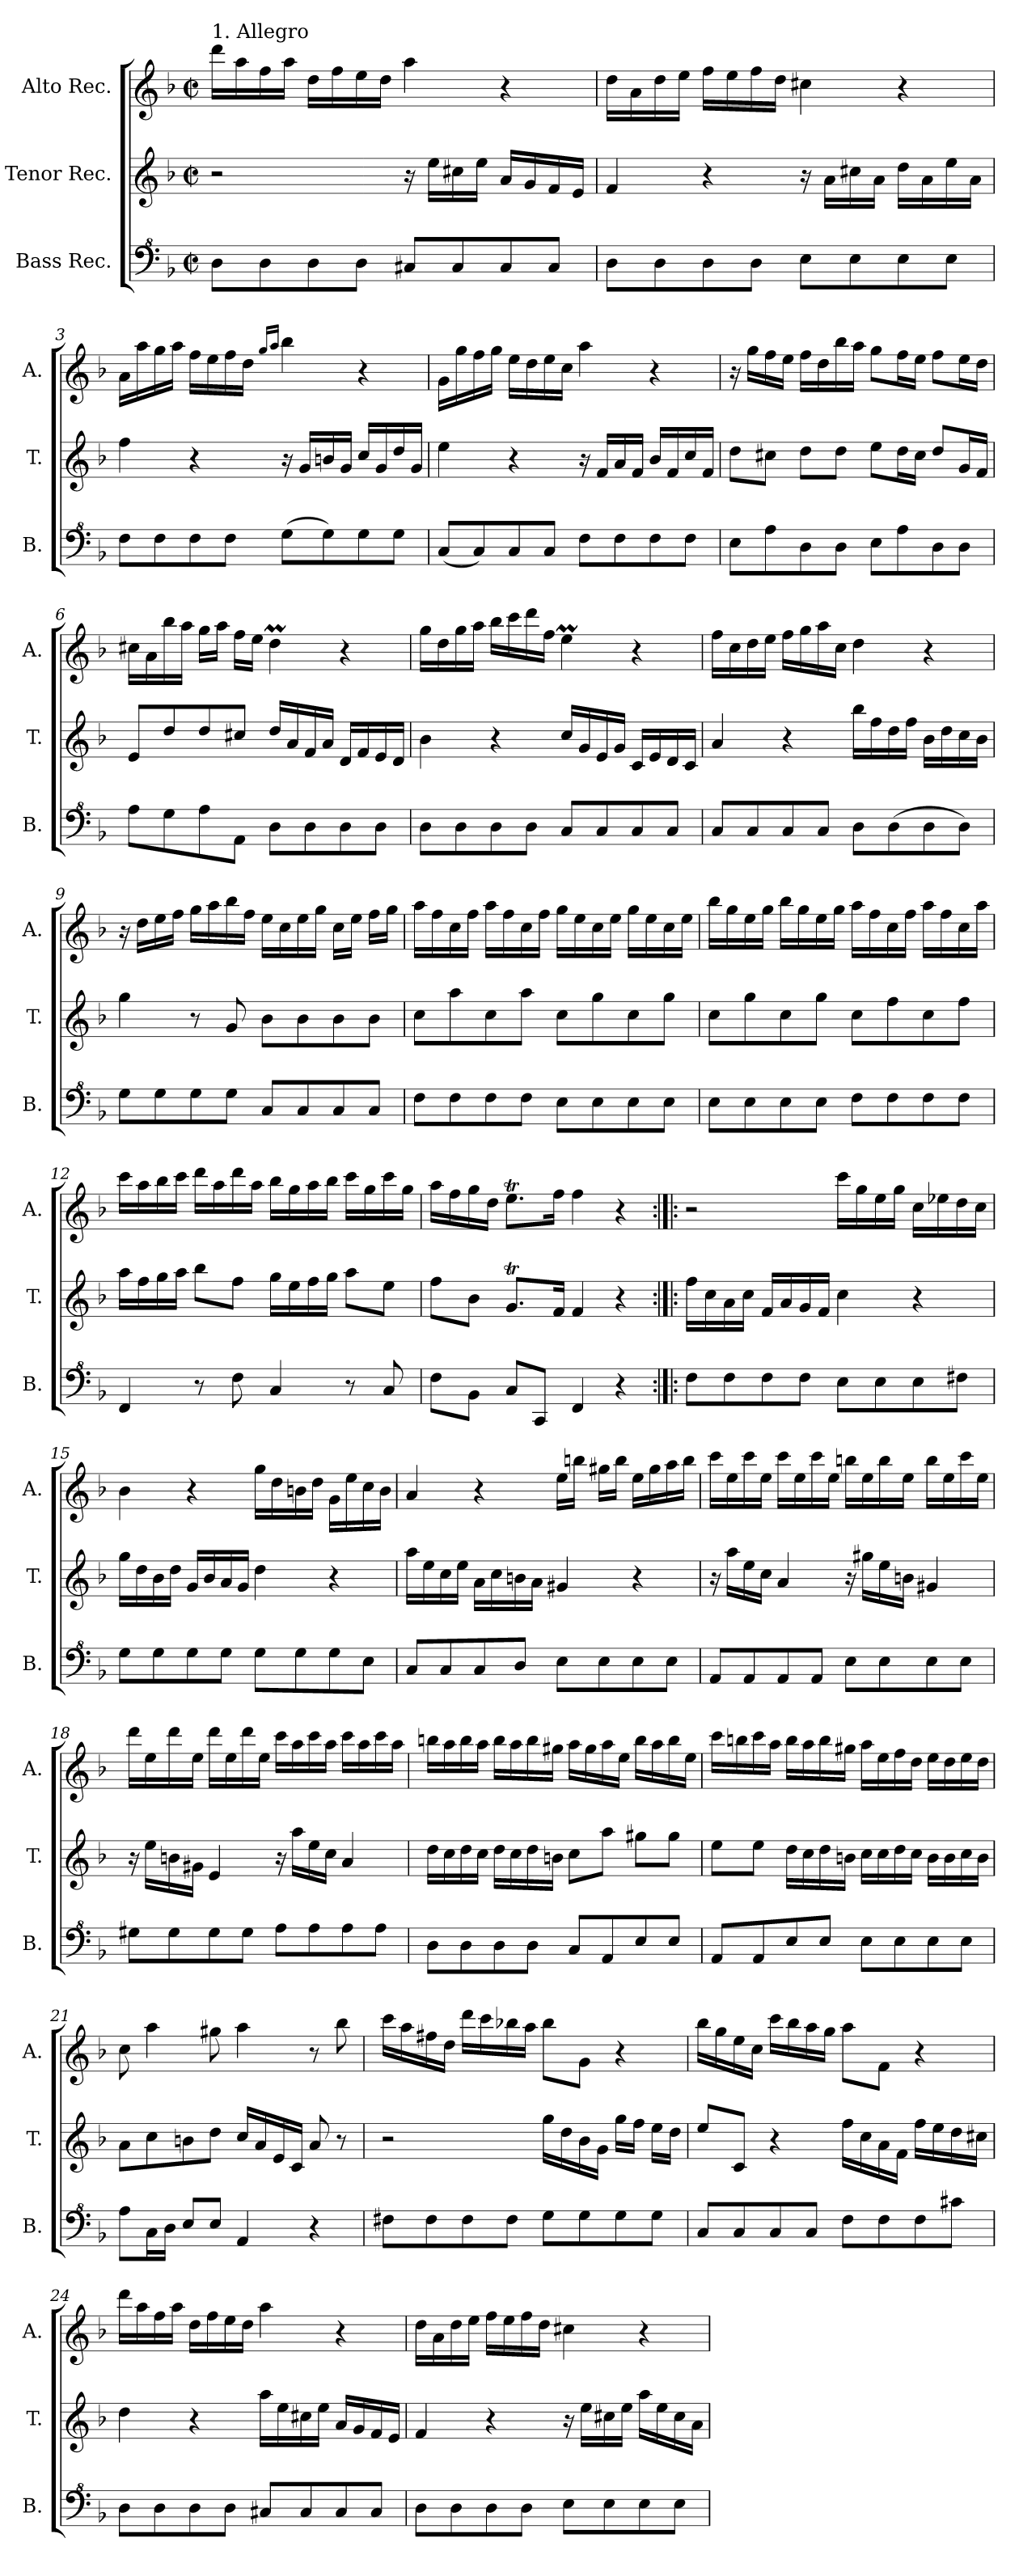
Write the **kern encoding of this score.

**kern	**kern	**kern
*part3	*part2	*part1
*staff3	*staff2	*staff1
*I"Bass Rec.	*I"Tenor Rec.	*I"Alto Rec.
*I'B.	*I'T.	*I'A.
*clefF^4	*clefG2	*clefG2
*k[b-]	*k[b-]	*k[b-]
*M2/2	*M2/2	*M2/2
*met(c|)	*met(c|)	*met(c|)
*MM100	*MM100	*MM100
=1	=1	=1
!	!	!LO:TX:a:t=1. Allegro
8d\L	2r	16ddd\LL
.	.	16aa\
8d\	.	16ff\
.	.	16aa\JJ
8d\	.	16dd\LL
.	.	16ff\
8d\J	.	16ee\
.	.	16dd\JJ
8c#X/L	16r	4aa\
.	16ee\LL	.
8c#/	16cc#X\	.
.	16ee\JJ	.
8c#/	16a/LL	4r
.	16g/	.
8c#/J	16f/	.
.	16e/JJ	.
=2	=2	=2
8d\L	4f/	16dd\LL
.	.	16a\
8d\	.	16dd\
.	.	16ee\JJ
8d\	4r	16ff\LL
.	.	16ee\
8d\J	.	16ff\
.	.	16dd\JJ
8e\L	16r	4cc#X\
.	16a\LL	.
8e\	16cc#X\	.
.	16a\JJ	.
8e\	16dd\LL	4r
.	16a\	.
8e\J	16ee\	.
.	16a\JJ	.
=3	=3	=3
8f\L	4ff\	16a\LL
.	.	16aa\
8f\	.	16gg\
.	.	16aa\JJ
8f\	4r	16ff\LL
.	.	16ee\
8f\J	.	16ff\
.	.	16dd\JJ
.	.	16qgg/LL
.	.	16qaa/JJ
(8g\L	16r	4bb-\
.	16g/LL	.
8g\)	16bn/	.
.	16g/JJ	.
8g\	16cc/LL	4r
.	16g/	.
8g\J	16dd/	.
.	16g/JJ	.
=4	=4	=4
(8c/L	4ee\	16g\LL
.	.	16gg\
8c/)	.	16ff\
.	.	16gg\JJ
8c/	4r	16ee\LL
.	.	16dd\
8c/J	.	16ee\
.	.	16cc\JJ
8f\L	16r	4aa\
.	16f/LL	.
8f\	16a/	.
.	16f/JJ	.
8f\	16b-/LL	4r
.	16f/	.
8f\J	16cc/	.
.	16f/JJ	.
!!LO:LB:g=z
=5	=5	=5
8e\L	8dd\L	16r
.	.	16gg\LL
8a\	8cc#X\J	16ff\
.	.	16ee\JJ
8d\	8dd\L	16ff\LL
.	.	16dd\
8d\J	8dd\J	16bb-\
.	.	16aa\JJ
8e\L	8ee\L	8gg\L
8a\	16dd\L	16ff\L
.	16cc#\JJ	16ee\JJ
8d\	8dd/L	8ff\L
8d\J	16g/L	16ee\L
.	16f/JJ	16dd\JJ
=6	=6	=6
8a\L	8e/L	16cc#X\LL
.	.	16a\
8g\	8dd/	16bb-\
.	.	16aa\JJ
8a\	8dd/	16gg\LL
.	.	16aa\JJ
8A\J	8cc#X/J	16ff\LL
.	.	16ee\JJ
8d\L	16dd/LL	4ddM\
.	16a/	.
8d\	16f/	.
.	16a/JJ	.
8d\	16d/LL	4r
.	16f/	.
8d\J	16e/	.
.	16d/JJ	.
=7	=7	=7
8d\L	4b-\	16gg\LL
.	.	16dd\
8d\	.	16gg\
.	.	16aa\JJ
8d\	4r	16bb-\LL
.	.	16ccc\
8d\J	.	16ddd\
.	.	16ff\JJ
8c/L	16cc/LL	4eem\
.	16g/	.
8c/	16e/	.
.	16g/JJ	.
8c/	16c/LL	4r
.	16e/	.
8c/J	16d/	.
.	16c/JJ	.
=8	=8	=8
8c/L	4a/	16ff\LL
.	.	16cc\
8c/	.	16dd\
.	.	16ee\JJ
8c/	4r	16ff\LL
.	.	16gg\
8c/J	.	16aa\
.	.	16cc\JJ
8d\L	16bb-\LL	4dd\
.	16ff\	.
(8d\	16dd\	.
.	16ff\JJ	.
8d\	16b-\LL	4r
.	16dd\	.
8d\J)	16cc\	.
.	16b-\JJ	.
=9	=9	=9
8g\L	4gg\	16r
.	.	16dd\LL
8g\	.	16ee\
.	.	16ff\JJ
8g\	8r	16gg\LL
.	.	16aa\
8g\J	8g/	16bb-\
.	.	16ff\JJ
8c/L	8b-\L	16ee\LL
.	.	16cc\
8c/	8b-\	16ee\
.	.	16gg\JJ
8c/	8b-\	16cc\LL
.	.	16ee\JJ
8c/J	8b-\J	16ff\LL
.	.	16gg\JJ
!!LO:LB:g=z
=10	=10	=10
8f\L	8cc\L	16aa\LL
.	.	16ff\
8f\	8aa\	16cc\
.	.	16ff\JJ
8f\	8cc\	16aa\LL
.	.	16ff\
8f\J	8aa\J	16cc\
.	.	16ff\JJ
8e\L	8cc\L	16gg\LL
.	.	16ee\
8e\	8gg\	16cc\
.	.	16ee\JJ
8e\	8cc\	16gg\LL
.	.	16ee\
8e\J	8gg\J	16cc\
.	.	16ee\JJ
=11	=11	=11
8e\L	8cc\L	16bb-\LL
.	.	16gg\
8e\	8gg\	16ee\
.	.	16gg\JJ
8e\	8cc\	16bb-\LL
.	.	16gg\
8e\J	8gg\J	16ee\
.	.	16gg\JJ
8f\L	8cc\L	16aa\LL
.	.	16ff\
8f\	8ff\	16cc\
.	.	16ff\JJ
8f\	8cc\	16aa\LL
.	.	16ff\
8f\J	8ff\J	16cc\
.	.	16aa\JJ
=12	=12	=12
4F/	16aa\LL	16ccc\LL
.	16ff\	16aa\
.	16gg\	16bb-\
.	16aa\JJ	16ccc\JJ
8r	8bb-\L	16ddd\LL
.	.	16aa\
8f\	8ff\J	16ddd\
.	.	16aa\JJ
4c/	16gg\LL	16bb-\LL
.	16ee\	16gg\
.	16ff\	16aa\
.	16gg\JJ	16bb-\JJ
8r	8aa\L	16ccc\LL
.	.	16gg\
8c/	8ee\J	16ccc\
.	.	16gg\JJ
=13	=13	=13
8f\L	8ff\L	16aa\LL
.	.	16ff\
8B-\J	8b-\J	16gg\
.	.	16dd\JJ
8c/L	8.gT/L	8.eet\L
8C/J	.	.
.	16f/Jk	16ff\Jk
4F/	4f/	4ff\
4r	4r	4r
=14:|!|:	=14:|!|:	=14:|!|:
8f\L	16ff\LL	2r
.	16cc\	.
8f\	16a\	.
.	16cc\JJ	.
8f\	16f/LL	.
.	16a/	.
8f\J	16g/	.
.	16f/JJ	.
8e\L	4cc\	16ccc\LL
.	.	16gg\
8e\	.	16ee\
.	.	16gg\JJ
8e\	4r	16cc\LL
.	.	16ee-X\
8f#X\J	.	16dd\
.	.	16cc\JJ
!!LO:LB:g=z
=15	=15	=15
8g\L	16gg\LL	4b-\
.	16dd\	.
8g\	16b-\	.
.	16dd\JJ	.
8g\	16g/LL	4r
.	16b-/	.
8g\J	16a/	.
.	16g/JJ	.
8g\L	4dd\	16gg\LL
.	.	16dd\
8g\	.	16bn\
.	.	16dd\JJ
8g\	4r	16g\LL
.	.	16ee\
8e\J	.	16cc\
.	.	16b\JJ
=16	=16	=16
8c/L	16aa\LL	4a/
.	16ee\	.
8c/	16cc\	.
.	16ee\JJ	.
8c/	16a\LL	4r
.	16cc\	.
8d/J	16bn\	.
.	16a\JJ	.
8e\L	4g#X/	16ee\LL
.	.	16bbn\JJ
8e\	.	16gg#X\LL
.	.	16bb\JJ
8e\	4r	16ee\LL
.	.	16gg#\
8e\J	.	16aa\
.	.	16bb\JJ
=17	=17	=17
8A/L	16r	16ccc\LL
.	16aa\LL	16ee\
8A/	16ee\	16ccc\
.	16cc\JJ	16ee\JJ
8A/	4a/	16ccc\LL
.	.	16ee\
8A/J	.	16ccc\
.	.	16ee\JJ
8e\L	16r	16bbn\LL
.	16gg#X\LL	16ee\
8e\	16ee\	16bb\
.	16bn\JJ	16ee\JJ
8e\	4g#X/	16bb\LL
.	.	16ee\
8e\J	.	16ccc\
.	.	16ee\JJ
=18	=18	=18
8g#X\L	16r	16ddd\LL
.	16ee\LL	16ee\
8g#\	16bn\	16ddd\
.	16g#X\JJ	16ee\JJ
8g#\	4e/	16ddd\LL
.	.	16ee\
8g#\J	.	16ddd\
.	.	16ee\JJ
8a\L	16r	16ccc\LL
.	16aa\LL	16aa\
8a\	16ee\	16ccc\
.	16cc\JJ	16aa\JJ
8a\	4a/	16ccc\LL
.	.	16aa\
8a\J	.	16ccc\
.	.	16aa\JJ
!!LO:LB:g=z
=19	=19	=19
8d\L	16dd\LL	16bbn\LL
.	16cc\	16aa\
8d\	16dd\	16bb\
.	16cc\JJ	16aa\JJ
8d\	16dd\LL	16bb\LL
.	16cc\	16aa\
8d\J	16dd\	16bb\
.	16bn\JJ	16gg#X\JJ
8c/L	8cc\L	16aa\LL
.	.	16gg#\
8A/	8aa\J	16aa\
.	.	16ee\JJ
8e/	8gg#X\L	16bb\LL
.	.	16aa\
8e/J	8gg#\J	16bb\
.	.	16ee\JJ
=20	=20	=20
8A/L	8ee\L	16ccc\LL
.	.	16bbn\
8A/	8ee\J	16ccc\
.	.	16aa\JJ
8e/	16dd\LL	16bb\LL
.	16cc\	16aa\
8e/J	16dd\	16bb\
.	16bn\JJ	16gg#X\JJ
8e\L	16cc\LL	16aa\LL
.	16cc\	16ee\
8e\	16dd\	16ff\
.	16cc\JJ	16dd\JJ
8e\	16b\LL	16ee\LL
.	16b\	16dd\
8e\J	16cc\	16ee\
.	16b\JJ	16dd\JJ
=21	=21	=21
8a\L	8a\L	8cc\
16c\L	8cc\	4aa\
16d\JJ	.	.
8e/L	8bn\	.
8e/J	8dd\J	8gg#X\
4A/	16cc/LL	4aa\
.	16a/	.
.	16e/	.
.	16c/JJ	.
4r	8a/	8r
.	8r	8bb-\
=22	=22	=22
8f#X\L	2r	16ccc\LL
.	.	16aa\
8f#\	.	16ff#X\
.	.	16dd\JJ
8f#\	.	16ddd\LL
.	.	16ccc\
8f#\J	.	16bb-X\
.	.	16aa\JJ
8g\L	16gg\LL	8bb-\L
.	16dd\	.
8g\	16b-\	8g\J
.	16g\JJ	.
8g\	16gg\LL	4r
.	16ff\JJ	.
8g\J	16ee\LL	.
.	16dd\JJ	.
!!LO:LB:g=z
=23	=23	=23
8c/L	8ee/L	16bb-\LL
.	.	16gg\
8c/	8c/J	16ee\
.	.	16cc\JJ
8c/	4r	16ccc\LL
.	.	16bb-\
8c/J	.	16aa\
.	.	16gg\JJ
8f\L	16ff\LL	8aa\L
.	16cc\	.
8f\	16a\	8f\J
.	16f\JJ	.
8f\	16ff\LL	4r
.	16ee\	.
8cc#X\J	16dd\	.
.	16cc#X\JJ	.
=24	=24	=24
8d\L	4dd\	16ddd\LL
.	.	16aa\
8d\	.	16ff\
.	.	16aa\JJ
8d\	4r	16dd\LL
.	.	16ff\
8d\J	.	16ee\
.	.	16dd\JJ
8c#X/L	16aa\LL	4aa\
.	16ee\	.
8c#/	16cc#X\	.
.	16ee\JJ	.
8c#/	16a/LL	4r
.	16g/	.
8c#/J	16f/	.
.	16e/JJ	.
=25	=25	=25
8d\L	4f/	16dd\LL
.	.	16a\
8d\	.	16dd\
.	.	16ee\JJ
8d\	4r	16ff\LL
.	.	16ee\
8d\J	.	16ff\
.	.	16dd\JJ
8e\L	16r	4cc#X\
.	16ee\LL	.
8e\	16cc#X\	.
.	16ee\JJ	.
8e\	16aa\LL	4r
.	16ee\	.
8e\J	16cc#\	.
.	16a\JJ	.
=	=	=
*-	*-	*-
